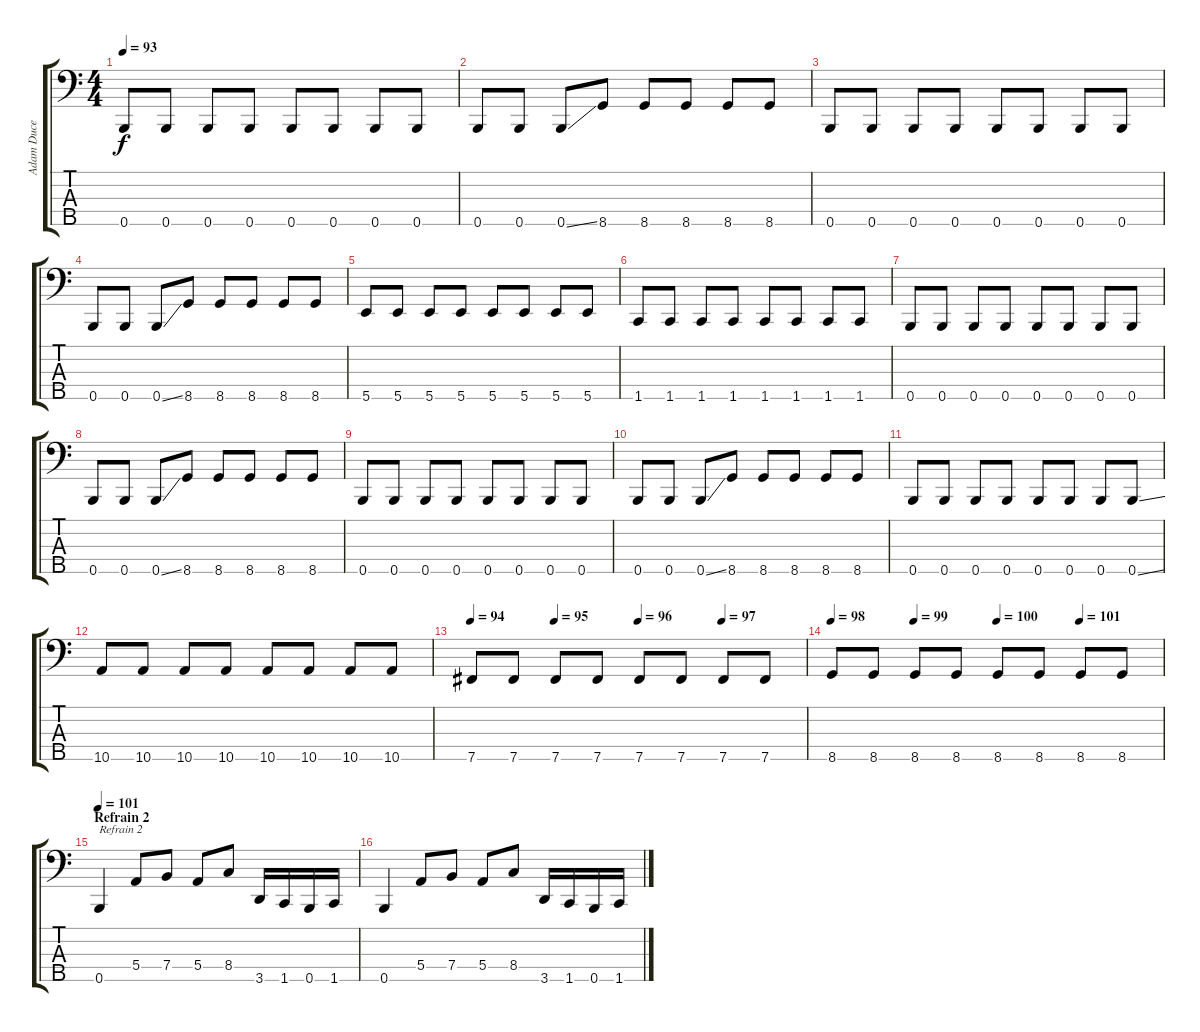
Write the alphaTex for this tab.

\track ("Adam Duce" "Adam Duce") {instrument electricbasspick}
\staff {score tabs}
\tuning (G2 D2 A1 E1 B0) {hide}
\ts (4 4)
\tempo 93
\clef f4
\ks c
0.5.8{dy f} 0.5.8 0.5.8 0.5.8 0.5.8 0.5.8 0.5.8 0.5.8 |
0.5.8 0.5.8 0.5{ss}.8 8.5.8 8.5.8 8.5.8 8.5.8 8.5.8 |
0.5.8 0.5.8 0.5.8 0.5.8 0.5.8 0.5.8 0.5.8 0.5.8 |
0.5.8 0.5.8 0.5{ss}.8 8.5.8 8.5.8 8.5.8 8.5.8 8.5.8 |
5.5.8 5.5.8 5.5.8 5.5.8 5.5.8 5.5.8 5.5.8 5.5.8 |
1.5.8 1.5.8 1.5.8 1.5.8 1.5.8 1.5.8 1.5.8 1.5.8 |
0.5.8 0.5.8 0.5.8 0.5.8 0.5.8 0.5.8 0.5.8 0.5.8 |
0.5.8 0.5.8 0.5{ss}.8 8.5.8 8.5.8 8.5.8 8.5.8 8.5.8 |
0.5.8 0.5.8 0.5.8 0.5.8 0.5.8 0.5.8 0.5.8 0.5.8 |
0.5.8 0.5.8 0.5{ss}.8 8.5.8 8.5.8 8.5.8 8.5.8 8.5.8 |
0.5.8 0.5.8 0.5.8 0.5.8 0.5.8 0.5.8 0.5.8 0.5{ss}.8 |
10.5.8 10.5.8 10.5.8 10.5.8 10.5.8 10.5.8 10.5.8 10.5.8 |
\tempo 94
\tempo (95 0.25)
\tempo (96 0.5)
\tempo (97 0.75)
7.5.8 7.5.8 7.5.8 7.5.8 7.5.8 7.5.8 7.5.8 7.5.8 |
\tempo 98
\tempo (99 0.25)
\tempo (100 0.5)
\tempo (101 0.75)
8.5.8 8.5.8 8.5.8 8.5.8 8.5.8 8.5.8 8.5.8 8.5.8 |
\section ("" "Refrain 2")
\tempo 101
0.5.4{txt "Refrain 2"} 5.4.8 7.4.8 5.4.8 8.4.8 3.5.16 1.5.16 0.5.16 1.5.16 |
0.5.4 5.4.8 7.4.8 5.4.8 8.4.8 3.5.16 1.5.16 0.5.16 1.5.16
